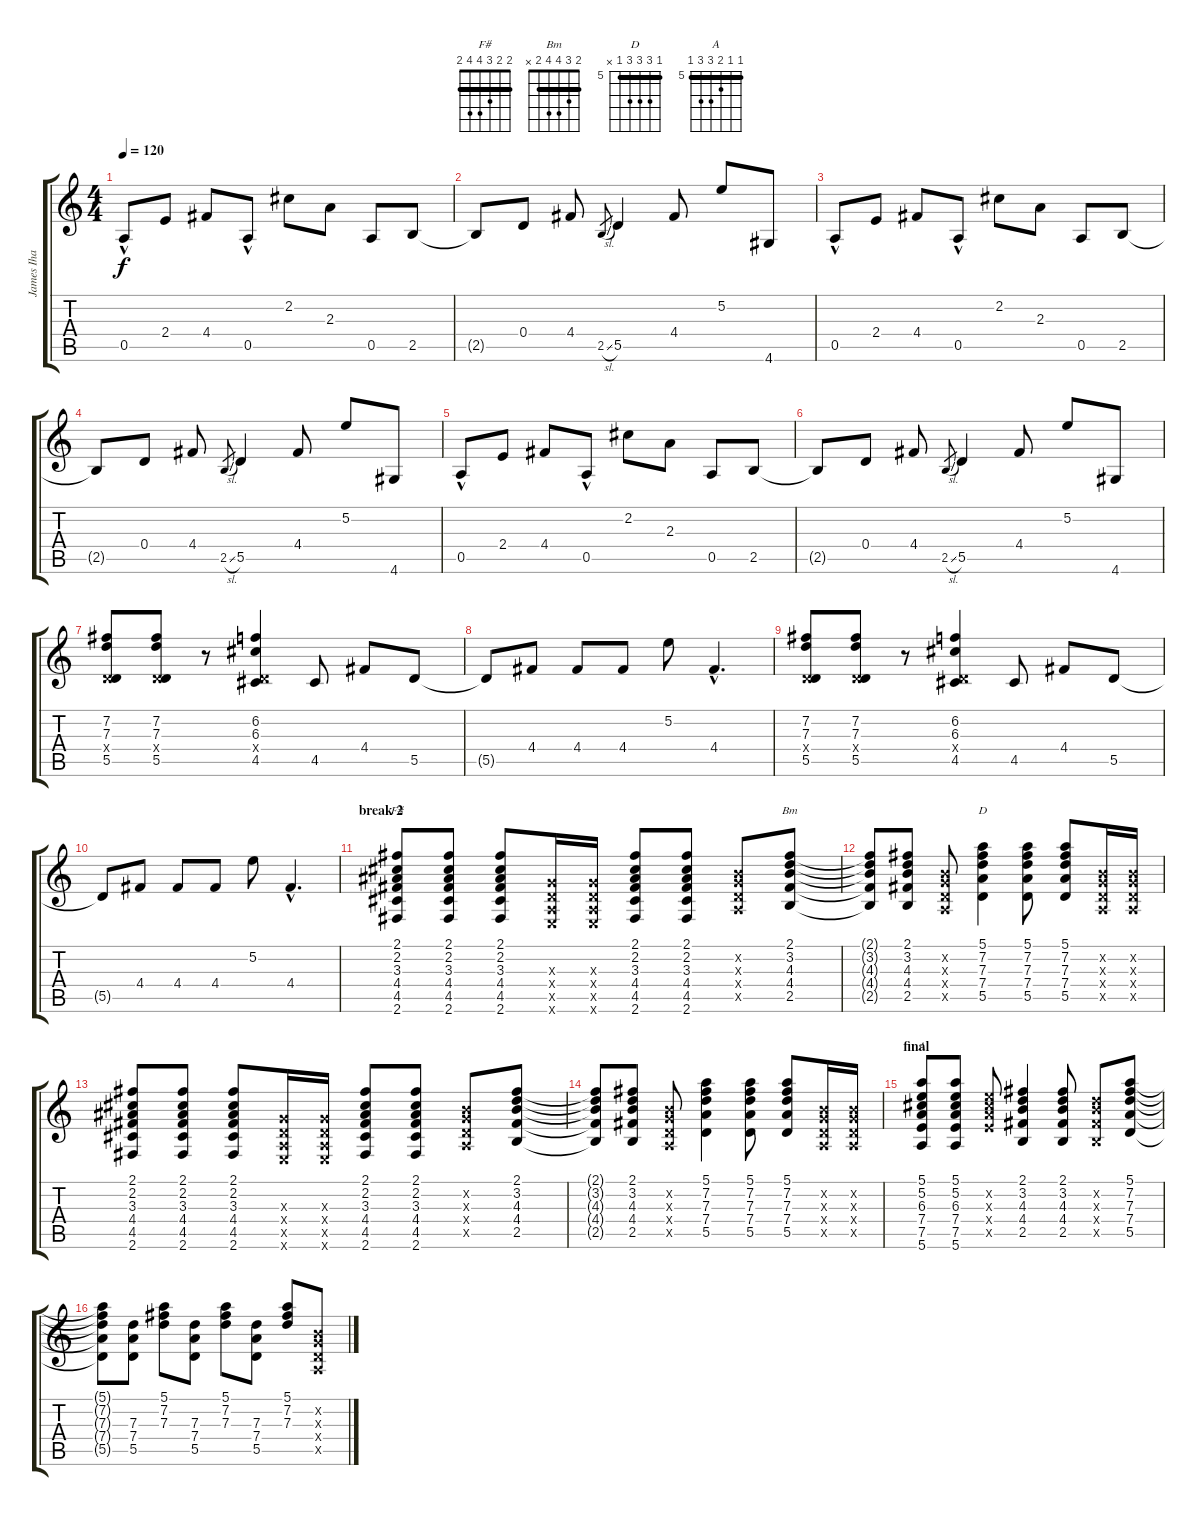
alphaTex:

\track ("James Iha" "James Iha") {instrument distortionguitar}
\staff {score tabs}
\tuning (E4 B3 G3 D3 A2 E2) {hide}
\chord ("F#" 2 2 3 4 4 2) {barre 2}
\chord ("Bm" 2 3 4 4 2 x) {barre 2}
\chord ("D" 5 7 7 7 5 x) {firstfret 5 barre 5}
\chord ("A" 5 5 6 7 7 5) {firstfret 5 barre 5}
\ts (4 4)
\tempo 120
\clef g2
\ks c
0.5{hac}.8{dy f} 2.4.8 4.4.8 0.5{hac}.8 2.2.8 2.3.8 0.5.8 2.5.8 |
2.5{t}.8 0.4.8 4.4.8 2.5{sl}.8{gr} 5.5.4 4.4.8 5.2.8 4.6.8 |
0.5{hac}.8 2.4.8 4.4.8 0.5{hac}.8 2.2.8 2.3.8 0.5.8 2.5.8 |
2.5{t}.8 0.4.8 4.4.8 2.5{sl}.8{gr} 5.5.4 4.4.8 5.2.8 4.6.8 |
0.5{hac}.8 2.4.8 4.4.8 0.5{hac}.8 2.2.8 2.3.8 0.5.8 2.5.8 |
2.5{t}.8 0.4.8 4.4.8 2.5{sl}.8{gr} 5.5.4 4.4.8 5.2.8 4.6.8 |
(7.2 7.3 0.4{x} 5.5).8 (7.2 7.3 0.4{x} 5.5).8 r.8 (6.2 6.3 0.4{x} 4.5).4 4.5.8 4.4.8 5.5.8 |
5.5{t}.8 4.4.8 4.4.8 4.4.8 5.2.8 4.4{hac}.4{d} |
(7.2 7.3 0.4{x} 5.5).8 (7.2 7.3 0.4{x} 5.5).8 r.8 (6.2 6.3 0.4{x} 4.5).4 4.5.8 4.4.8 5.5.8 |
5.5{t}.8 4.4.8 4.4.8 4.4.8 5.2.8 4.4{hac}.4{d} |
\section ("" "break 2")
(2.1 2.2 3.3 4.4 4.5 2.6).8{ch "F#"} (2.1 2.2 3.3 4.4 4.5 2.6).8 (2.1 2.2 3.3 4.4 4.5 2.6).8 (0.3{x} 0.4{x} 0.5{x} 0.6{x}).16 (0.3{x} 0.4{x} 0.5{x} 0.6{x}).16 (2.1 2.2 3.3 4.4 4.5 2.6).8 (2.1 2.2 3.3 4.4 4.5 2.6).8 (0.2{x} 0.3{x} 0.4{x} 0.5{x}).8 (2.1 3.2 4.3 4.4 2.5).8{ch "Bm"} |
(2.1{t} 3.2{t} 4.3{t} 4.4{t} 2.5{t}).8 (2.1 3.2 4.3 4.4 2.5).8 (0.2{x} 0.3{x} 0.4{x} 0.5{x}).8 (5.1 7.2 7.3 7.4 5.5).4{ch "D"} (5.1 7.2 7.3 7.4 5.5).8 (5.1 7.2 7.3 7.4 5.5).8 (0.2{x} 0.3{x} 0.4{x} 0.5{x}).16 (0.2{x} 0.3{x} 0.4{x} 0.5{x}).16 |
(2.1 2.2 3.3 4.4 4.5 2.6).8 (2.1 2.2 3.3 4.4 4.5 2.6).8 (2.1 2.2 3.3 4.4 4.5 2.6).8 (0.3{x} 0.4{x} 0.5{x} 0.6{x}).16 (0.3{x} 0.4{x} 0.5{x} 0.6{x}).16 (2.1 2.2 3.3 4.4 4.5 2.6).8 (2.1 2.2 3.3 4.4 4.5 2.6).8 (0.2{x} 0.3{x} 0.4{x} 0.5{x}).8 (2.1 3.2 4.3 4.4 2.5).8 |
(2.1{t} 3.2{t} 4.3{t} 4.4{t} 2.5{t}).8 (2.1 3.2 4.3 4.4 2.5).8 (0.2{x} 0.3{x} 0.4{x} 0.5{x}).8 (5.1 7.2 7.3 7.4 5.5).4 (5.1 7.2 7.3 7.4 5.5).8 (5.1 7.2 7.3 7.4 5.5).8 (0.2{x} 0.3{x} 0.4{x} 0.5{x}).16 (0.2{x} 0.3{x} 0.4{x} 0.5{x}).16 |
\section ("" "final")
(5.1 5.2 6.3 7.4 7.5 5.6).8{ch "A"} (5.1 5.2 6.3 7.4 7.5 5.6).8 (5.2{x} 6.3{x} 7.4{x} 7.5{x}).8 (2.1 3.2 4.3 4.4 2.5).4 (2.1 3.2 4.3 4.4 2.5).8 (3.2{x} 4.3{x} 4.4{x} 2.5{x}).8 (5.1 7.2 7.3 7.4 5.5).8 |
(5.1{t} 7.2{t} 7.3{t} 7.4{t} 5.5{t}).8 (7.3 7.4 5.5).8 (5.1 7.2 7.3).8 (7.3 7.4 5.5).8 (5.1 7.2 7.3).8 (7.3 7.4 5.5).8 (5.1 7.2 7.3).8 (0.2{x} 0.3{x} 0.4{x} 0.5{x}).8
